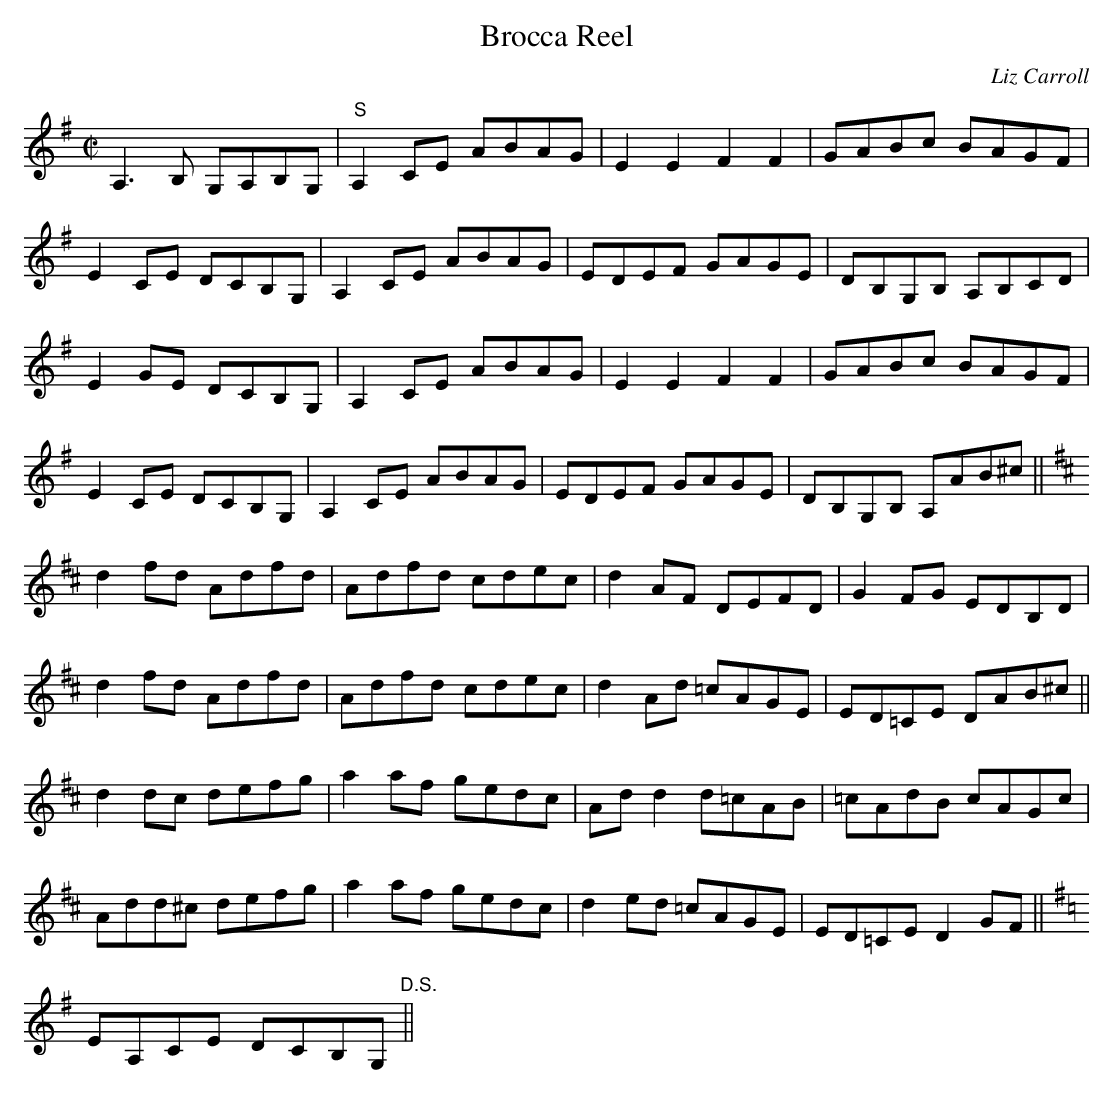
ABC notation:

X:1
T:Brocca Reel
C:Liz Carroll
M:C|
K:Ador
A,3B, G,A,B,G,|"S"A,2CE ABAG|E2E2 F2F2|GABc BAGF|
E2CE DCB,G,|A,2CE ABAG|EDEF GAGE|DB,G,B, A,B,CD|
E2GE DCB,G,|A,2CE ABAG|E2E2 F2F2|GABc BAGF|
E2CE DCB,G,|A,2CE ABAG|EDEF GAGE|DB,G,B, A,AB^c||
K:D
d2fd Adfd|Adfd cdec|d2AF DEFD|G2FG EDB,D|
d2fd Adfd|Adfd cdec|d2Ad =cAGE|ED=CE DAB^c||
d2dc defg|a2af gedc|Add2 d=cAB|=cAdB cAGc|
Add^c defg|a2af gedc|d2ed =cAGE|ED=CE D2GF||
K:Ador
EA,CE DCB,G,"D.S."||
